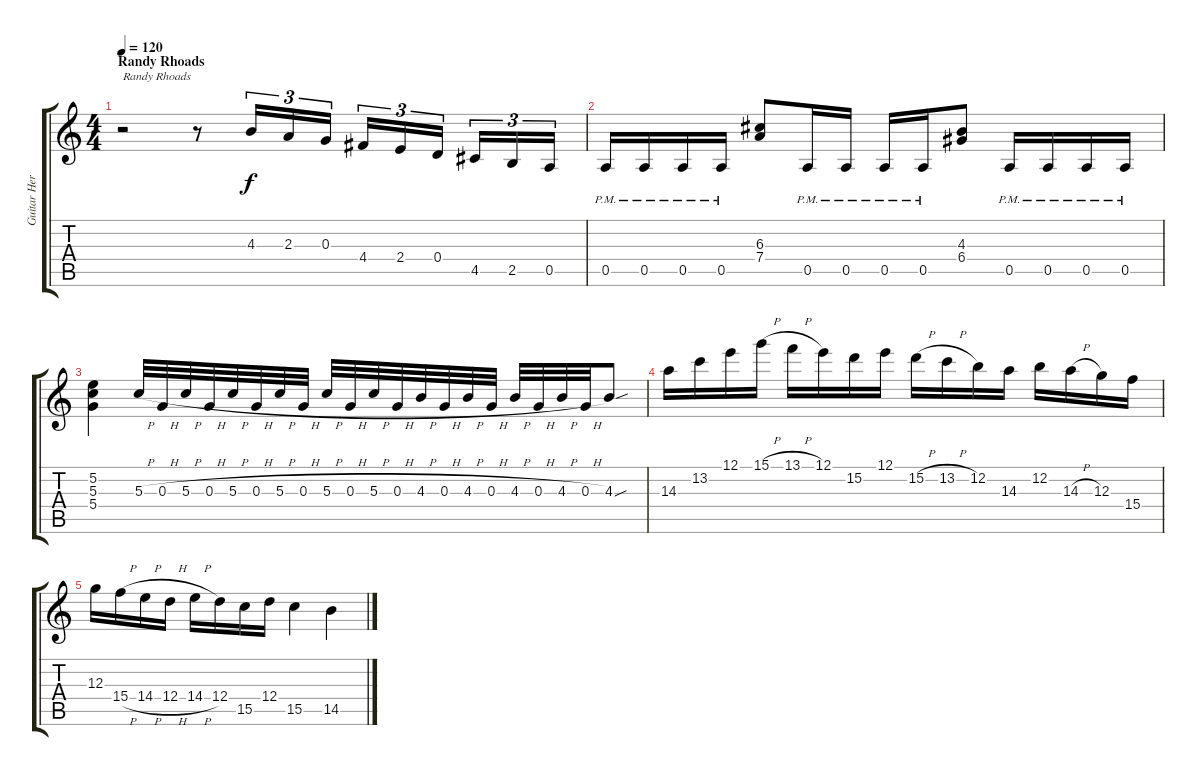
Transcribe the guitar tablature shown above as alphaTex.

\track ("Guitar Heros" "Guitar Her") {instrument overdrivenguitar}
\staff {score tabs}
\tuning (E4 B3 G3 D3 A2 E2) {hide}
\ts (4 4)
\section ("" "Randy Rhoads")
\tempo 120
\clef g2
\ks c
r.2{txt "Randy Rhoads" dy f instrument overdrivenguitar} r.8 4.3.16{tu (3 2)} 2.3.16{tu (3 2)} 0.3.16{tu (3 2)} 4.4.16{tu (3 2)} 2.4.16{tu (3 2)} 0.4.16{tu (3 2)} 4.5.16{tu (3 2)} 2.5.16{tu (3 2)} 0.5.16{tu (3 2)} |
0.5{pm}.16 0.5{pm}.16 0.5{pm}.16 0.5{pm}.16 (6.3 7.4).8 0.5{pm}.16 0.5{pm}.16 0.5{pm}.16 0.5{pm}.16 (4.3 6.4).8 0.5{pm}.16 0.5{pm}.16 0.5{pm}.16 0.5{pm}.16 |
(5.2 5.3 5.4).4 5.3{h}.32 0.3{h}.32 5.3{h}.32 0.3{h}.32 5.3{h}.32 0.3{h}.32 5.3{h}.32 0.3{h}.32 5.3{h}.32 0.3{h}.32 5.3{h}.32 0.3{h}.32 4.3{h}.32 0.3{h}.32 4.3{h}.32 0.3{h}.32 4.3{h}.32 0.3{h}.32 4.3{h}.32 0.3{h}.32 4.3{sou}.8 |
14.3.16 13.2.16 12.1.16 15.1{h}.16 13.1{h}.16 12.1.16 15.2.16 12.1.16 15.2{h}.16 13.2{h}.16 12.2.16 14.3.16 12.2.16 14.3{h}.16 12.3.16 15.4.16 |
12.3.16 15.4{h}.16 14.4{h}.16 12.4{h}.16 14.4{h}.16 12.4.16 15.5.16 12.4.16 15.5.4 14.5.4
